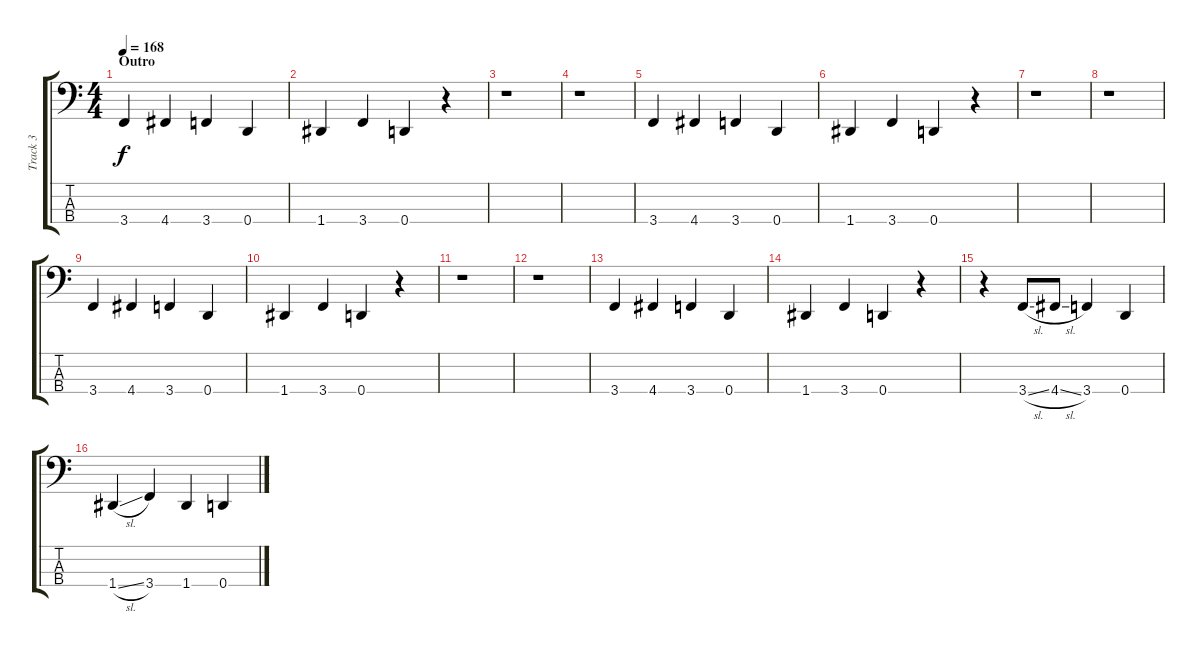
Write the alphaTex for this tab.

\track ("Track 3" "Track 3") {instrument electricbasspick}
\staff {score tabs}
\tuning (G2 D2 A1 D1) {hide}
\ts (4 4)
\section ("" "Outro")
\tempo 167
\tempo 168
\clef f4
\ks c
3.4.4{dy f} 4.4.4 3.4.4 0.4.4 |
1.4.4 3.4.4 0.4.4 r.4 |
r.1 |
r.1 |
3.4.4 4.4.4 3.4.4 0.4.4 |
1.4.4 3.4.4 0.4.4 r.4 |
r.1 |
r.1 |
3.4.4 4.4.4 3.4.4 0.4.4 |
1.4.4 3.4.4 0.4.4 r.4 |
r.1 |
r.1 |
3.4.4 4.4.4 3.4.4 0.4.4 |
1.4.4 3.4.4 0.4.4 r.4 |
r.4 3.4{sl}.8 4.4{sl}.8 3.4.4 0.4.4 |
1.4{sl}.4 3.4.4 1.4.4 0.4.4
